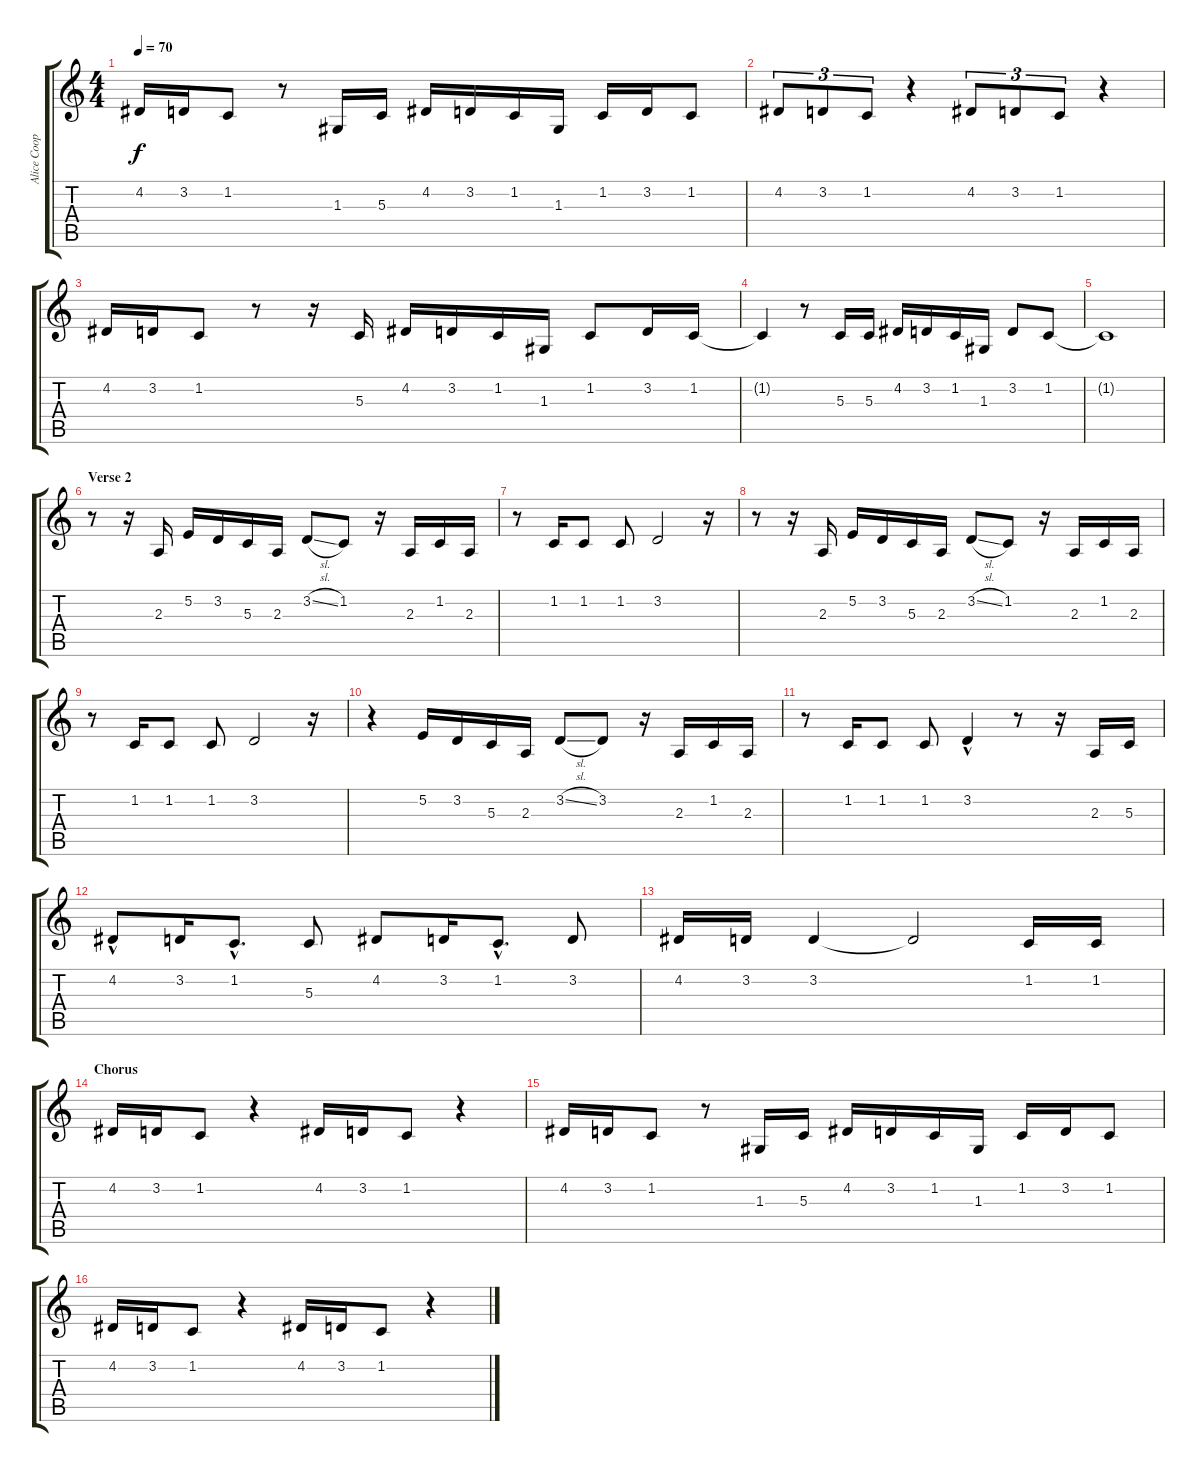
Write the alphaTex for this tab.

\track ("Alice Cooper" "Alice Coop") {instrument tangoaccordion}
\staff {score tabs}
\tuning (E4 B3 G3 D3 A2 E2) {hide}
\ts (4 4)
\tempo 70
\clef g2
\ks c
4.2.16{dy f} 3.2.16 1.2.8 r.8 1.3.16 5.3.16 4.2.16 3.2.16 1.2.16 1.3.16 1.2.16 3.2.16 1.2.8 |
4.2.8{tu (3 2)} 3.2.8{tu (3 2)} 1.2.8{tu (3 2)} r.4 4.2.8{tu (3 2)} 3.2.8{tu (3 2)} 1.2.8{tu (3 2)} r.4 |
4.2.16 3.2.16 1.2.8 r.8 r.16 5.3.16 4.2.16 3.2.16 1.2.16 1.3.16 1.2.8 3.2.16 1.2.16 |
1.2{t}.4 r.8 5.3.16 5.3.16 4.2.16 3.2.16 1.2.16 1.3.16 3.2.8 1.2.8 |
1.2{t}.1 |
\section ("" "Verse 2")
r.8 r.16 2.3.16 5.2.16 3.2.16 5.3.16 2.3.16 3.2{sl}.8 1.2.8 r.16 2.3.16 1.2.16 2.3.16 |
r.8 1.2.16 1.2.8 1.2.8 3.2.2 r.16 |
r.8 r.16 2.3.16 5.2.16 3.2.16 5.3.16 2.3.16 3.2{sl}.8 1.2.8 r.16 2.3.16 1.2.16 2.3.16 |
r.8 1.2.16 1.2.8 1.2.8 3.2.2 r.16 |
r.4 5.2.16 3.2.16 5.3.16 2.3.16 3.2{sl}.8 3.2.8 r.16 2.3.16 1.2.16 2.3.16 |
r.8 1.2.16 1.2.8 1.2.8 3.2{hac}.4 r.8 r.16 2.3.16 5.3.16 |
4.2{hac}.8 3.2.16 1.2{hac}.8{d} 5.3.8 4.2.8 3.2.16 1.2{hac}.8{d} 3.2.8 |
4.2.16 3.2.16 3.2.4 3.2{t}.2 1.2.16 1.2.16 |
\section ("" "Chorus")
4.2.16 3.2.16 1.2.8 r.4 4.2.16 3.2.16 1.2.8 r.4 |
4.2.16 3.2.16 1.2.8 r.8 1.3.16 5.3.16 4.2.16 3.2.16 1.2.16 1.3.16 1.2.16 3.2.16 1.2.8 |
4.2.16 3.2.16 1.2.8 r.4 4.2.16 3.2.16 1.2.8 r.4
